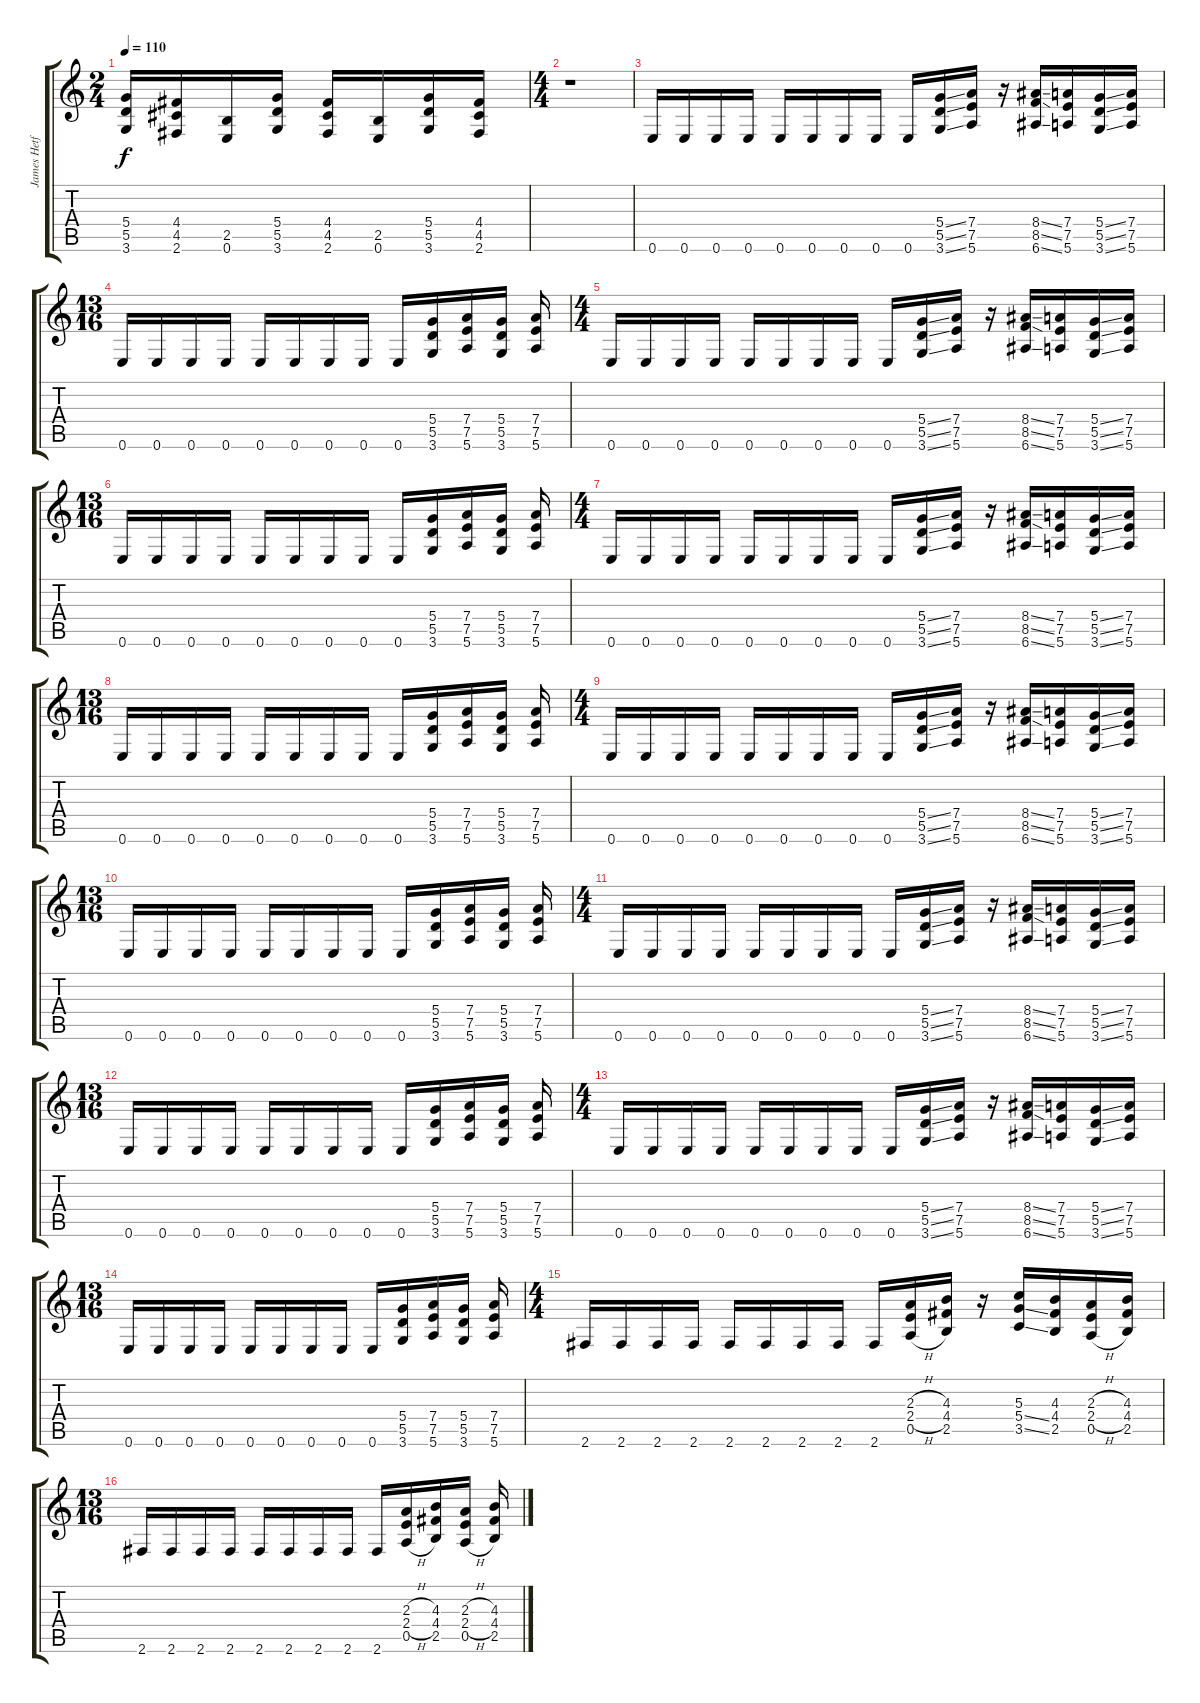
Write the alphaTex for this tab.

\track ("James Hetfield" "James Hetf") {instrument overdrivenguitar}
\staff {score tabs}
\tuning (E4 B3 G3 D3 A2 E2) {hide}
\ts (2 4)
\tempo 110
\clef g2
\ks c
(5.4 5.5 3.6).16{dy f} (4.4 4.5 2.6).16 (2.5 0.6).16 (5.4 5.5 3.6).16 (4.4 4.5 2.6).16 (2.5 0.6).16 (5.4 5.5 3.6).16 (4.4 4.5 2.6).16 |
\ts (4 4)
r.1 |
0.6.16 0.6.16 0.6.16 0.6.16 0.6.16 0.6.16 0.6.16 0.6.16 0.6.16 (5.4{ss} 5.5{ss} 3.6{ss}).16 (7.4 7.5 5.6).16 r.16 (8.4{ss} 8.5{ss} 6.6{ss}).16 (7.4 7.5 5.6).16 (5.4{ss} 5.5{ss} 3.6{ss}).16 (7.4 7.5 5.6).16 |
\ts (13 16)
0.6.16 0.6.16 0.6.16 0.6.16 0.6.16 0.6.16 0.6.16 0.6.16 0.6.16 (5.4 5.5 3.6).16 (7.4 7.5 5.6).16 (5.4 5.5 3.6).16 (7.4 7.5 5.6).16 |
\ts (4 4)
0.6.16 0.6.16 0.6.16 0.6.16 0.6.16 0.6.16 0.6.16 0.6.16 0.6.16 (5.4{ss} 5.5{ss} 3.6{ss}).16 (7.4 7.5 5.6).16 r.16 (8.4{ss} 8.5{ss} 6.6{ss}).16 (7.4 7.5 5.6).16 (5.4{ss} 5.5{ss} 3.6{ss}).16 (7.4 7.5 5.6).16 |
\ts (13 16)
0.6.16 0.6.16 0.6.16 0.6.16 0.6.16 0.6.16 0.6.16 0.6.16 0.6.16 (5.4 5.5 3.6).16 (7.4 7.5 5.6).16 (5.4 5.5 3.6).16 (7.4 7.5 5.6).16 |
\ts (4 4)
0.6.16 0.6.16 0.6.16 0.6.16 0.6.16 0.6.16 0.6.16 0.6.16 0.6.16 (5.4{ss} 5.5{ss} 3.6{ss}).16 (7.4 7.5 5.6).16 r.16 (8.4{ss} 8.5{ss} 6.6{ss}).16 (7.4 7.5 5.6).16 (5.4{ss} 5.5{ss} 3.6{ss}).16 (7.4 7.5 5.6).16 |
\ts (13 16)
0.6.16 0.6.16 0.6.16 0.6.16 0.6.16 0.6.16 0.6.16 0.6.16 0.6.16 (5.4 5.5 3.6).16 (7.4 7.5 5.6).16 (5.4 5.5 3.6).16 (7.4 7.5 5.6).16 |
\ts (4 4)
0.6.16 0.6.16 0.6.16 0.6.16 0.6.16 0.6.16 0.6.16 0.6.16 0.6.16 (5.4{ss} 5.5{ss} 3.6{ss}).16 (7.4 7.5 5.6).16 r.16 (8.4{ss} 8.5{ss} 6.6{ss}).16 (7.4 7.5 5.6).16 (5.4{ss} 5.5{ss} 3.6{ss}).16 (7.4 7.5 5.6).16 |
\ts (13 16)
0.6.16 0.6.16 0.6.16 0.6.16 0.6.16 0.6.16 0.6.16 0.6.16 0.6.16 (5.4 5.5 3.6).16 (7.4 7.5 5.6).16 (5.4 5.5 3.6).16 (7.4 7.5 5.6).16 |
\ts (4 4)
0.6.16 0.6.16 0.6.16 0.6.16 0.6.16 0.6.16 0.6.16 0.6.16 0.6.16 (5.4{ss} 5.5{ss} 3.6{ss}).16 (7.4 7.5 5.6).16 r.16 (8.4{ss} 8.5{ss} 6.6{ss}).16 (7.4 7.5 5.6).16 (5.4{ss} 5.5{ss} 3.6{ss}).16 (7.4 7.5 5.6).16 |
\ts (13 16)
0.6.16 0.6.16 0.6.16 0.6.16 0.6.16 0.6.16 0.6.16 0.6.16 0.6.16 (5.4 5.5 3.6).16 (7.4 7.5 5.6).16 (5.4 5.5 3.6).16 (7.4 7.5 5.6).16 |
\ts (4 4)
0.6.16 0.6.16 0.6.16 0.6.16 0.6.16 0.6.16 0.6.16 0.6.16 0.6.16 (5.4{ss} 5.5{ss} 3.6{ss}).16 (7.4 7.5 5.6).16 r.16 (8.4{ss} 8.5{ss} 6.6{ss}).16 (7.4 7.5 5.6).16 (5.4{ss} 5.5{ss} 3.6{ss}).16 (7.4 7.5 5.6).16 |
\ts (13 16)
0.6.16 0.6.16 0.6.16 0.6.16 0.6.16 0.6.16 0.6.16 0.6.16 0.6.16 (5.4 5.5 3.6).16 (7.4 7.5 5.6).16 (5.4 5.5 3.6).16 (7.4 7.5 5.6).16 |
\ts (4 4)
2.6.16 2.6.16 2.6.16 2.6.16 2.6.16 2.6.16 2.6.16 2.6.16 2.6.16 (2.3{h} 2.4{h} 0.5{h}).16 (4.3 4.4 2.5).16 r.16 (5.3 5.4{ss} 3.5{ss}).16 (4.3 4.4 2.5).16 (2.3{h} 2.4{h} 0.5{h}).16 (4.3 4.4 2.5).16 |
\ts (13 16)
2.6.16 2.6.16 2.6.16 2.6.16 2.6.16 2.6.16 2.6.16 2.6.16 2.6.16 (2.3{h} 2.4{h} 0.5{h}).16 (4.3 4.4 2.5).16 (2.3{h} 2.4{h} 0.5{h}).16 (4.3 4.4 2.5).16
